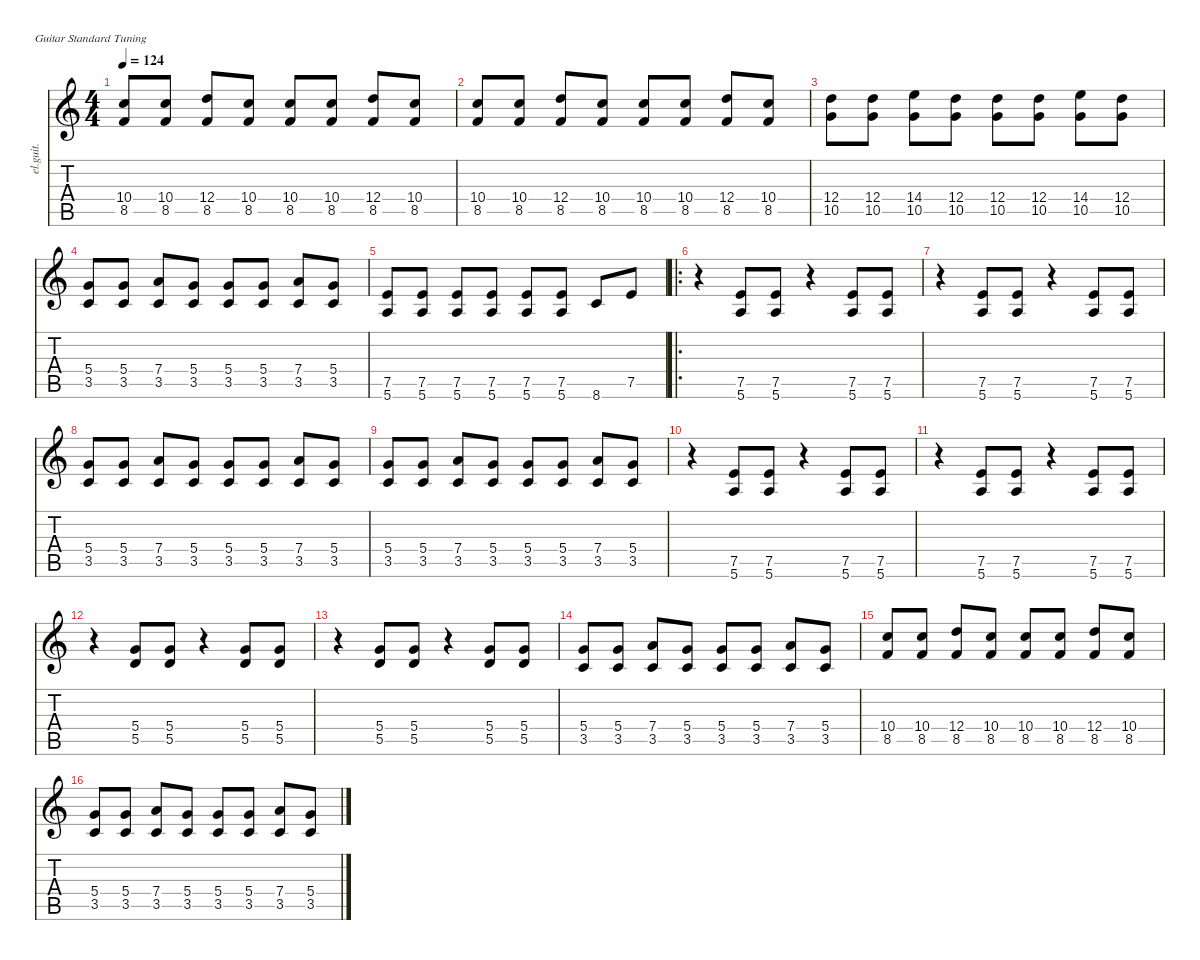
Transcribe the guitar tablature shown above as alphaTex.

\defaultSystemsLayout 4
\hideDynamics
\bracketExtendMode nobrackets
\otherSystemsTrackNameOrientation horizontal
\track ("Guitar 1" "el.guit.") {instrument electricguitarclean}
\staff {score tabs}
\tuning (E4 B3 G3 D3 A2 E2)
\ts (4 4)
\tempo 124
\clef g2
\ks c
(10.4 8.5).8{dy f beam Up} (10.4 8.5).8{beam Up} (12.4 8.5).8{beam Up} (10.4 8.5).8{beam Up} (10.4 8.5).8{beam Up} (10.4 8.5).8{beam Up} (12.4 8.5).8{beam Up} (10.4 8.5).8{beam Up} |
(10.4 8.5).8{beam Up} (10.4 8.5).8{beam Up} (12.4 8.5).8{beam Up} (10.4 8.5).8{beam Up} (10.4 8.5).8{beam Up} (10.4 8.5).8{beam Up} (12.4 8.5).8{beam Up} (10.4 8.5).8{beam Up} |
(12.4 10.5).8{beam Down} (12.4 10.5).8{beam Down} (14.4 10.5).8{beam Down} (12.4 10.5).8{beam Down} (12.4 10.5).8{beam Down} (12.4 10.5).8{beam Down} (14.4 10.5).8{beam Down} (12.4 10.5).8{beam Down} |
(5.4 3.5).8{beam Up} (5.4 3.5).8{beam Up} (7.4 3.5).8{beam Up} (5.4 3.5).8{beam Up} (5.4 3.5).8{beam Up} (5.4 3.5).8{beam Up} (7.4 3.5).8{beam Up} (5.4 3.5).8{beam Up} |
(7.5 5.6).8{beam Up} (7.5 5.6).8{beam Up} (7.5 5.6).8{beam Up} (7.5 5.6).8{beam Up} (7.5 5.6).8{beam Up} (7.5 5.6).8{beam Up} 8.6.8{beam Up} 7.5.8{beam Up} |
\ro
r.4{beam Down} (7.5 5.6).8{beam Up} (7.5 5.6).8{beam Up} r.4{beam Up} (7.5 5.6).8{beam Up} (7.5 5.6).8{beam Up} |
r.4{beam Down} (7.5 5.6).8{beam Up} (7.5 5.6).8{beam Up} r.4{beam Up} (7.5 5.6).8{beam Up} (7.5 5.6).8{beam Up} |
(5.4 3.5).8{beam Up} (5.4 3.5).8{beam Up} (7.4 3.5).8{beam Up} (5.4 3.5).8{beam Up} (5.4 3.5).8{beam Up} (5.4 3.5).8{beam Up} (7.4 3.5).8{beam Up} (5.4 3.5).8{beam Up} |
(5.4 3.5).8{beam Up} (5.4 3.5).8{beam Up} (7.4 3.5).8{beam Up} (5.4 3.5).8{beam Up} (5.4 3.5).8{beam Up} (5.4 3.5).8{beam Up} (7.4 3.5).8{beam Up} (5.4 3.5).8{beam Up} |
r.4{beam Down} (7.5 5.6).8{beam Up} (7.5 5.6).8{beam Up} r.4{beam Up} (7.5 5.6).8{beam Up} (7.5 5.6).8{beam Up} |
r.4{beam Down} (7.5 5.6).8{beam Up} (7.5 5.6).8{beam Up} r.4{beam Up} (7.5 5.6).8{beam Up} (7.5 5.6).8{beam Up} |
r.4{beam Down} (5.4 5.5).8{beam Up} (5.4 5.5).8{beam Up} r.4{beam Up} (5.4 5.5).8{beam Up} (5.4 5.5).8{beam Up} |
r.4{beam Down} (5.4 5.5).8{beam Up} (5.4 5.5).8{beam Up} r.4{beam Up} (5.4 5.5).8{beam Up} (5.4 5.5).8{beam Up} |
(5.4 3.5).8{beam Up} (5.4 3.5).8{beam Up} (7.4 3.5).8{beam Up} (5.4 3.5).8{beam Up} (5.4 3.5).8{beam Up} (5.4 3.5).8{beam Up} (7.4 3.5).8{beam Up} (5.4 3.5).8{beam Up} |
(10.4 8.5).8{beam Up} (10.4 8.5).8{beam Up} (12.4 8.5).8{beam Up} (10.4 8.5).8{beam Up} (10.4 8.5).8{beam Up} (10.4 8.5).8{beam Up} (12.4 8.5).8{beam Up} (10.4 8.5).8{beam Up} |
(5.4 3.5).8{beam Up} (5.4 3.5).8{beam Up} (7.4 3.5).8{beam Up} (5.4 3.5).8{beam Up} (5.4 3.5).8{beam Up} (5.4 3.5).8{beam Up} (7.4 3.5).8{beam Up} (5.4 3.5).8{beam Up}
